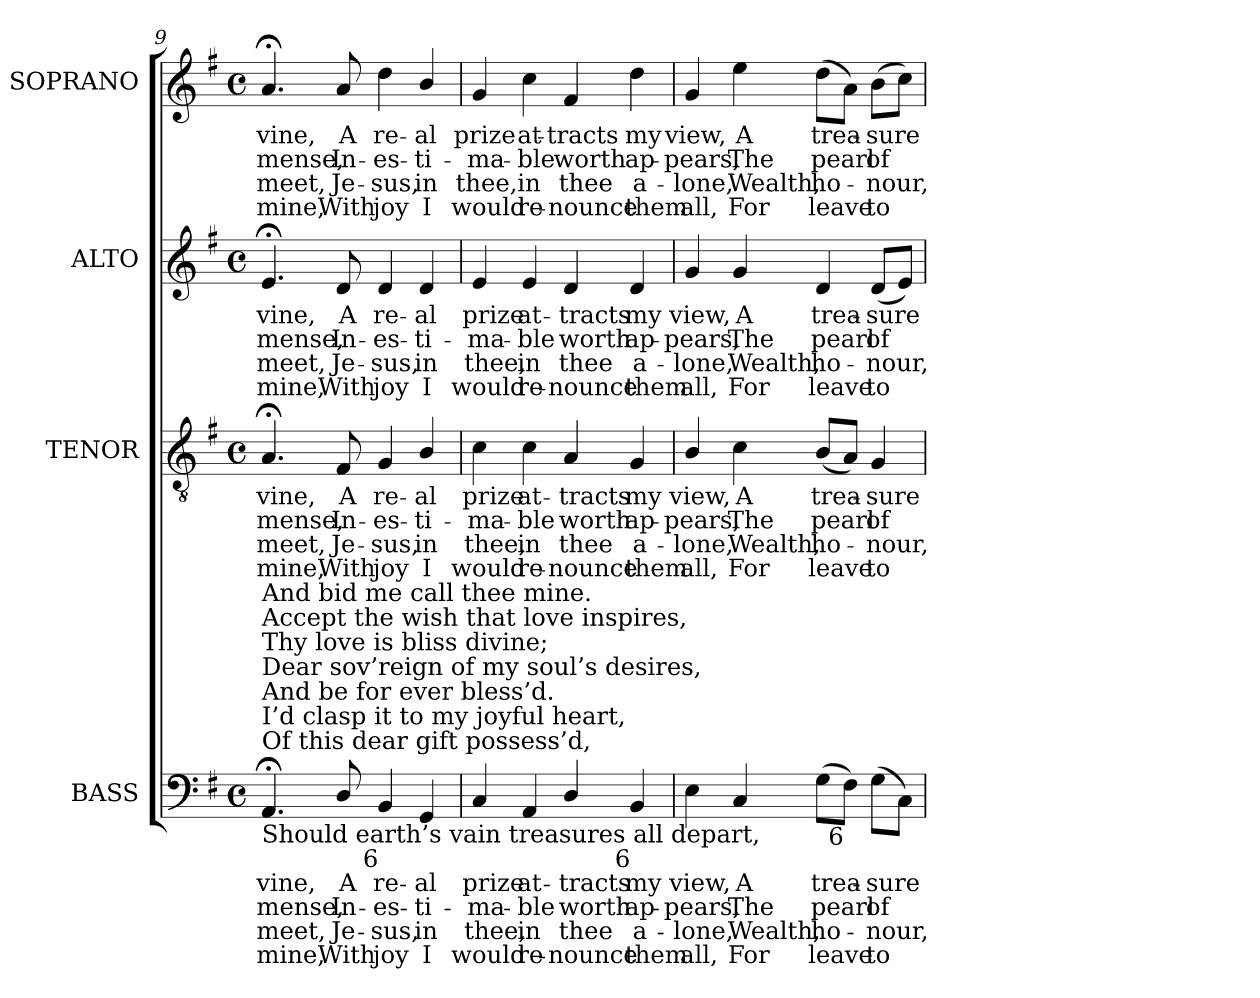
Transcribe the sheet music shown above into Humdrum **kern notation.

**kern	**text	**text	**text	**text	**kern	**text	**text	**text	**text	**kern	**text	**text	**text	**text	**kern	**text	**text	**text	**text
*part4	*part4	*part4	*part4	*part4	*part3	*part3	*part3	*part3	*part3	*part2	*part2	*part2	*part2	*part2	*part1	*part1	*part1	*part1	*part1
*staff4	*staff4	*staff4	*staff4	*staff4	*staff3	*staff3	*staff3	*staff3	*staff3	*staff2	*staff2	*staff2	*staff2	*staff2	*staff1	*staff1	*staff1	*staff1	*staff1
*I"BASS	*	*	*	*	*I"TENOR	*	*	*	*	*I"ALTO	*	*	*	*	*I"SOPRANO	*	*	*	*
*I'B.	*	*	*	*	*I'T.	*	*	*	*	*I'A.	*	*	*	*	*I'S.	*	*	*	*
*clefF4	*	*	*	*	*clefGv2	*	*	*	*	*clefG2	*	*	*	*	*clefG2	*	*	*	*
*	*	*	*	*	*ITrd7c12	*	*	*	*	*	*	*	*	*	*	*	*	*	*
*k[f#]	*	*	*	*	*k[f#]	*	*	*	*	*k[f#]	*	*	*	*	*k[f#]	*	*	*	*
*G:	*	*	*	*	*G:	*	*	*	*	*G:	*	*	*	*	*G:	*	*	*	*
*M4/4	*	*	*	*	*M4/4	*	*	*	*	*M4/4	*	*	*	*	*M4/4	*	*	*	*
*met(c)	*	*	*	*	*met(c)	*	*	*	*	*met(c)	*	*	*	*	*met(c)	*	*	*	*
=9	=9	=9	=9	=9	=9	=9	=9	=9	=9	=9	=9	=9	=9	=9	=9	=9	=9	=9	=9
!	!LO:LY:b:color=#000000	!LO:LY:b:color=#000000	!LO:LY:b:color=#000000	!LO:LY:b:color=#000000	!	!	!	!	!	!	!	!	!	!	!	!	!	!	!
!	!	!	!	!	!	!LO:LY:b:color=#000000	!LO:LY:b:color=#000000	!LO:LY:b:color=#000000	!LO:LY:b:color=#000000	!	!	!	!	!	!	!	!	!	!
!	!	!	!	!	!	!	!	!	!	!	!LO:LY:b:color=#000000	!LO:LY:b:color=#000000	!LO:LY:b:color=#000000	!LO:LY:b:color=#000000	!	!	!	!	!
!LO:TX:b:t=Should earth’s vain treasures all depart,	!	!	!	!	!	!	!	!	!	!	!	!	!	!	!	!	!	!	!
!LO:TX:t=Of this dear gift possess’d,	!	!	!	!	!	!	!	!	!	!	!	!	!	!	!	!	!	!	!
!LO:TX:t=I’d clasp it to my joyful heart,	!	!	!	!	!	!	!	!	!	!	!	!	!	!	!	!	!	!	!
!LO:TX:t=And be for ever bless’d.	!	!	!	!	!	!	!	!	!	!	!	!	!	!	!	!	!	!	!
!LO:TX:t=Dear sov’reign of my soul’s desires,	!	!	!	!	!	!	!	!	!	!	!	!	!	!	!	!	!	!	!
!LO:TX:t=Thy love is bliss divine;	!	!	!	!	!	!	!	!	!	!	!	!	!	!	!	!	!	!	!
!LO:TX:t=Accept the wish that love inspires,	!	!	!	!	!	!	!	!	!	!	!	!	!	!	!	!	!	!	!
!LO:TX:t=And bid me call thee mine.	!	!	!	!	!	!	!	!	!	!	!	!	!	!	!	!	!	!	!
!	!	!	!	!	!	!	!	!	!	!	!	!	!	!	!	!LO:LY:b:color=#000000	!LO:LY:b:color=#000000	!LO:LY:b:color=#000000	!LO:LY:b:color=#000000
4.AA;i/	-vine,	-mense,	meet,	mine,	4.AA;i/	-vine,	-mense,	meet,	mine,	4.e;i/	-vine,	-mense,	meet,	mine,	4.a;i/	-vine,	-mense,	meet,	mine,
!	!LO:LY:b:color=#000000	!LO:LY:b:color=#000000	!LO:LY:b:color=#000000	!LO:LY:b:color=#000000	!	!	!	!	!	!	!	!	!	!	!	!	!	!	!
!	!	!	!	!	!	!LO:LY:b:color=#000000	!LO:LY:b:color=#000000	!LO:LY:b:color=#000000	!LO:LY:b:color=#000000	!	!	!	!	!	!	!	!	!	!
!	!	!	!	!	!	!	!	!	!	!	!LO:LY:b:color=#000000	!LO:LY:b:color=#000000	!LO:LY:b:color=#000000	!LO:LY:b:color=#000000	!	!	!	!	!
!	!	!	!	!	!	!	!	!	!	!	!	!	!	!	!	!LO:LY:b:color=#000000	!LO:LY:b:color=#000000	!LO:LY:b:color=#000000	!LO:LY:b:color=#000000
8Di/	A	In-	Je-	-With	8FF#i/	A	In-	Je-	-With	8di/	A	In-	Je-	-With	8ai/	A	In-	Je-	-With
!	!LO:LY:b:color=#000000	!LO:LY:b:color=#000000	!LO:LY:b:color=#000000	!LO:LY:b:color=#000000	!	!	!	!	!	!	!	!	!	!	!	!	!	!	!
!	!	!	!	!	!	!LO:LY:b:color=#000000	!LO:LY:b:color=#000000	!LO:LY:b:color=#000000	!LO:LY:b:color=#000000	!	!	!	!	!	!	!	!	!	!
!	!	!	!	!	!	!	!	!	!	!	!LO:LY:b:color=#000000	!LO:LY:b:color=#000000	!LO:LY:b:color=#000000	!LO:LY:b:color=#000000	!	!	!	!	!
!LO:TX:b:rj:t=6	!	!	!	!	!	!	!	!	!	!	!	!	!	!	!	!	!	!	!
!	!	!	!	!	!	!	!	!	!	!	!	!	!	!	!	!LO:LY:b:color=#000000	!LO:LY:b:color=#000000	!LO:LY:b:color=#000000	!LO:LY:b:color=#000000
4BBi/	re-	-es-	sus,	joy	4GGi/	re-	-es-	sus,	joy	4di/	re-	-es-	sus,	joy	4ddi\	re-	-es-	sus,	joy
!	!LO:LY:b:color=#000000	!LO:LY:b:color=#000000	!LO:LY:b:color=#000000	!LO:LY:b:color=#000000	!	!	!	!	!	!	!	!	!	!	!	!	!	!	!
!	!	!	!	!	!	!LO:LY:b:color=#000000	!LO:LY:b:color=#000000	!LO:LY:b:color=#000000	!LO:LY:b:color=#000000	!	!	!	!	!	!	!	!	!	!
!	!	!	!	!	!	!	!	!	!	!	!LO:LY:b:color=#000000	!LO:LY:b:color=#000000	!LO:LY:b:color=#000000	!LO:LY:b:color=#000000	!	!	!	!	!
!	!	!	!	!	!	!	!	!	!	!	!	!	!	!	!	!LO:LY:b:color=#000000	!LO:LY:b:color=#000000	!LO:LY:b:color=#000000	!LO:LY:b:color=#000000
4GGi/	-al	-ti-	in	I	4BBi/	-al	-ti-	in	I	4di/	-al	-ti-	in	I	4bi/	-al	-ti-	in	I
=10	=10	=10	=10	=10	=10	=10	=10	=10	=10	=10	=10	=10	=10	=10	=10	=10	=10	=10	=10
!	!LO:LY:b:color=#000000	!LO:LY:b:color=#000000	!LO:LY:b:color=#000000	!LO:LY:b:color=#000000	!	!	!	!	!	!	!	!	!	!	!	!	!	!	!
!	!	!	!	!	!	!LO:LY:b:color=#000000	!LO:LY:b:color=#000000	!LO:LY:b:color=#000000	!LO:LY:b:color=#000000	!	!	!	!	!	!	!	!	!	!
!	!	!	!	!	!	!	!	!	!	!	!LO:LY:b:color=#000000	!LO:LY:b:color=#000000	!LO:LY:b:color=#000000	!LO:LY:b:color=#000000	!	!	!	!	!
!	!	!	!	!	!	!	!	!	!	!	!	!	!	!	!	!LO:LY:b:color=#000000	!LO:LY:b:color=#000000	!LO:LY:b:color=#000000	!LO:LY:b:color=#000000
4Ci/	prize	-ma-	thee,	would	4Ci\	prize	-ma-	thee,	would	4ei/	prize	-ma-	thee,	would	4gi/	prize	-ma-	thee,	would
!	!LO:LY:b:color=#000000	!LO:LY:b:color=#000000	!LO:LY:b:color=#000000	!LO:LY:b:color=#000000	!	!	!	!	!	!	!	!	!	!	!	!	!	!	!
!	!	!	!	!	!	!LO:LY:b:color=#000000	!LO:LY:b:color=#000000	!LO:LY:b:color=#000000	!LO:LY:b:color=#000000	!	!	!	!	!	!	!	!	!	!
!	!	!	!	!	!	!	!	!	!	!	!LO:LY:b:color=#000000	!LO:LY:b:color=#000000	!LO:LY:b:color=#000000	!LO:LY:b:color=#000000	!	!	!	!	!
!	!	!	!	!	!	!	!	!	!	!	!	!	!	!	!	!LO:LY:b:color=#000000	!LO:LY:b:color=#000000	!LO:LY:b:color=#000000	!LO:LY:b:color=#000000
4AAi/	at-	-ble	in	re-	4Ci\	at-	-ble	in	re-	4ei/	at-	-ble	in	re-	4cci\	at-	-ble	in	re-
!	!LO:LY:b:color=#000000	!LO:LY:b:color=#000000	!LO:LY:b:color=#000000	!LO:LY:b:color=#000000	!	!	!	!	!	!	!	!	!	!	!	!	!	!	!
!	!	!	!	!	!	!LO:LY:b:color=#000000	!LO:LY:b:color=#000000	!LO:LY:b:color=#000000	!LO:LY:b:color=#000000	!	!	!	!	!	!	!	!	!	!
!	!	!	!	!	!	!	!	!	!	!	!LO:LY:b:color=#000000	!LO:LY:b:color=#000000	!LO:LY:b:color=#000000	!LO:LY:b:color=#000000	!	!	!	!	!
!	!	!	!	!	!	!	!	!	!	!	!	!	!	!	!	!LO:LY:b:color=#000000	!LO:LY:b:color=#000000	!LO:LY:b:color=#000000	!LO:LY:b:color=#000000
4Di/	-tracts	worth	-thee	nounce	4AAi/	-tracts	worth	-thee	nounce	4di/	-tracts	worth	-thee	nounce	4f#i/	-tracts	worth	-thee	nounce
!	!LO:LY:b:color=#000000	!LO:LY:b:color=#000000	!LO:LY:b:color=#000000	!LO:LY:b:color=#000000	!	!	!	!	!	!	!	!	!	!	!	!	!	!	!
!	!	!	!	!	!	!LO:LY:b:color=#000000	!LO:LY:b:color=#000000	!LO:LY:b:color=#000000	!LO:LY:b:color=#000000	!	!	!	!	!	!	!	!	!	!
!	!	!	!	!	!	!	!	!	!	!	!LO:LY:b:color=#000000	!LO:LY:b:color=#000000	!LO:LY:b:color=#000000	!LO:LY:b:color=#000000	!	!	!	!	!
!LO:TX:b:rj:t=6	!	!	!	!	!	!	!	!	!	!	!	!	!	!	!	!	!	!	!
!	!	!	!	!	!	!	!	!	!	!	!	!	!	!	!	!LO:LY:b:color=#000000	!LO:LY:b:color=#000000	!LO:LY:b:color=#000000	!LO:LY:b:color=#000000
4BBi/	my	ap-	a-	-them	4GGi/	my	ap-	a-	-them	4di/	my	ap-	a-	-them	4ddi\	my	ap-	a-	-them
=11	=11	=11	=11	=11	=11	=11	=11	=11	=11	=11	=11	=11	=11	=11	=11	=11	=11	=11	=11
!	!LO:LY:b:color=#000000	!LO:LY:b:color=#000000	!LO:LY:b:color=#000000	!LO:LY:b:color=#000000	!	!	!	!	!	!	!	!	!	!	!	!	!	!	!
!	!	!	!	!	!	!LO:LY:b:color=#000000	!LO:LY:b:color=#000000	!LO:LY:b:color=#000000	!LO:LY:b:color=#000000	!	!	!	!	!	!	!	!	!	!
!	!	!	!	!	!	!	!	!	!	!	!LO:LY:b:color=#000000	!LO:LY:b:color=#000000	!LO:LY:b:color=#000000	!LO:LY:b:color=#000000	!	!	!	!	!
!	!	!	!	!	!	!	!	!	!	!	!	!	!	!	!	!LO:LY:b:color=#000000	!LO:LY:b:color=#000000	!LO:LY:b:color=#000000	!LO:LY:b:color=#000000
4Ei\	view,	-pears,	lone,	all,	4BBi/	view,	-pears,	lone,	all,	4gi/	view,	-pears,	lone,	all,	4gi/	view,	-pears,	lone,	all,
!	!LO:LY:b:color=#000000	!LO:LY:b:color=#000000	!LO:LY:b:color=#000000	!LO:LY:b:color=#000000	!	!	!	!	!	!	!	!	!	!	!	!	!	!	!
!	!	!	!	!	!	!LO:LY:b:color=#000000	!LO:LY:b:color=#000000	!LO:LY:b:color=#000000	!LO:LY:b:color=#000000	!	!	!	!	!	!	!	!	!	!
!	!	!	!	!	!	!	!	!	!	!	!LO:LY:b:color=#000000	!LO:LY:b:color=#000000	!LO:LY:b:color=#000000	!LO:LY:b:color=#000000	!	!	!	!	!
!	!	!	!	!	!	!	!	!	!	!	!	!	!	!	!	!LO:LY:b:color=#000000	!LO:LY:b:color=#000000	!LO:LY:b:color=#000000	!LO:LY:b:color=#000000
4Ci/	A	The	Wealth,	For	4Ci\	A	The	Wealth,	For	4gi/	A	The	Wealth,	For	4eei\	A	The	Wealth,	For
!	!LO:LY:b:color=#000000	!LO:LY:b:color=#000000	!LO:LY:b:color=#000000	!LO:LY:b:color=#000000	!	!	!	!	!	!	!	!	!	!	!	!	!	!	!
!	!	!	!	!	!	!LO:LY:b:color=#000000	!LO:LY:b:color=#000000	!LO:LY:b:color=#000000	!LO:LY:b:color=#000000	!	!	!	!	!	!	!	!	!	!
!	!	!	!	!	!	!	!	!	!	!	!LO:LY:b:color=#000000	!LO:LY:b:color=#000000	!LO:LY:b:color=#000000	!LO:LY:b:color=#000000	!	!	!	!	!
!	!	!	!	!	!	!	!	!	!	!	!	!	!	!	!	!LO:LY:b:color=#000000	!LO:LY:b:color=#000000	!LO:LY:b:color=#000000	!LO:LY:b:color=#000000
(8Gi\L	trea-	pearl	ho-	-leave	(8BBi/L	trea-	pearl	ho-	-leave	4di/	trea-	pearl	ho-	-leave	(8ddi\L	trea-	pearl	ho-	-leave
!LO:TX:b:rj:t=6	!	!	!	!	!	!	!	!	!	!	!	!	!	!	!	!	!	!	!
8F#i\J)	.	.	.	.	8AAi/J)	.	.	.	.	.	.	.	.	.	8ai\J)	.	.	.	.
!	!LO:LY:b:color=#000000	!LO:LY:b:color=#000000	!LO:LY:b:color=#000000	!LO:LY:b:color=#000000	!	!	!	!	!	!	!	!	!	!	!	!	!	!	!
!	!	!	!	!	!	!LO:LY:b:color=#000000	!LO:LY:b:color=#000000	!LO:LY:b:color=#000000	!LO:LY:b:color=#000000	!	!	!	!	!	!	!	!	!	!
!	!	!	!	!	!	!	!	!	!	!	!LO:LY:b:color=#000000	!LO:LY:b:color=#000000	!LO:LY:b:color=#000000	!LO:LY:b:color=#000000	!	!	!	!	!
!	!	!	!	!	!	!	!	!	!	!	!	!	!	!	!	!LO:LY:b:color=#000000	!LO:LY:b:color=#000000	!LO:LY:b:color=#000000	!LO:LY:b:color=#000000
(8Gi\L	-sure	of	nour,	to	4GGi/	-sure	of	nour,	to	(8di/L	-sure	of	nour,	to	(8bi\L	-sure	of	nour,	to
8Ci\J)	.	.	.	.	.	.	.	.	.	8ei/J)	.	.	.	.	8cci\J)	.	.	.	.
=	=	=	=	=	=	=	=	=	=	=	=	=	=	=	=	=	=	=	=
*-	*-	*-	*-	*-	*-	*-	*-	*-	*-	*-	*-	*-	*-	*-	*-	*-	*-	*-	*-
